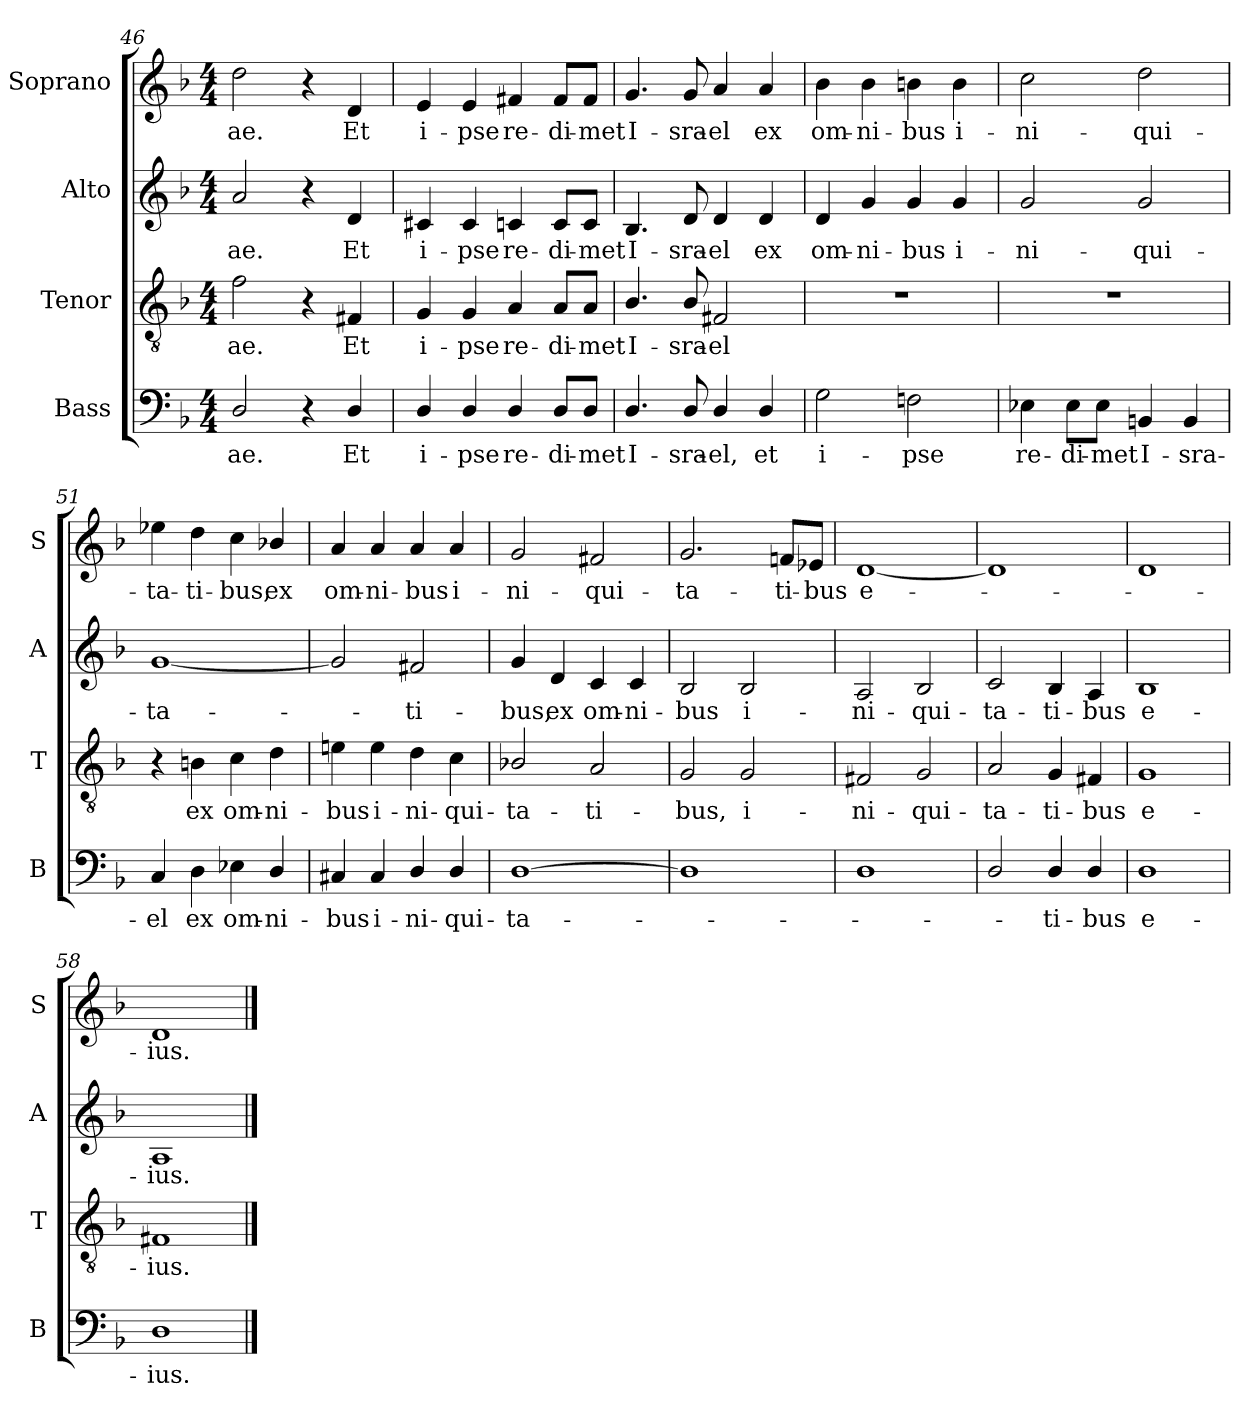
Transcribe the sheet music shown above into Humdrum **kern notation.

**kern	**text	**kern	**text	**kern	**text	**kern	**text
*part4	*part4	*part3	*part3	*part2	*part2	*part1	*part1
*staff4	*staff4	*staff3	*staff3	*staff2	*staff2	*staff1	*staff1
*I"Bass	*	*I"Tenor	*	*I"Alto	*	*I"Soprano	*
*I'B	*	*I'T	*	*I'A	*	*I'S	*
*clefF4	*	*clefGv2	*	*clefG2	*	*clefG2	*
*k[b-]	*	*k[b-]	*	*k[b-]	*	*k[b-]	*
*F:	*	*F:	*	*F:	*	*F:	*
*M4/4	*	*M4/4	*	*M4/4	*	*M4/4	*
=46	=46	=46	=46	=46	=46	=46	=46
!	!LO:LY:b	!	!LO:LY:b	!	!LO:LY:b	!	!LO:LY:b
2D/	-ae.	2f\	ae.	2a/	-ae.	2dd\	ae.
4r	.	4r	.	4r	.	4r	.
!	!LO:LY:b	!	!LO:LY:b	!	!LO:LY:b	!	!LO:LY:b
4D/	Et	4F#X/	Et	4d/	Et	4d/	Et
=47	=47	=47	=47	=47	=47	=47	=47
!	!LO:LY:b	!	!LO:LY:b	!	!LO:LY:b	!	!LO:LY:b
4D/	i-	4G/	i-	4c#X/	i-	4e/	i-
!	!LO:LY:b	!	!LO:LY:b	!	!LO:LY:b	!	!LO:LY:b
4D/	-pse	4G/	-pse	4c#/	-pse	4e/	-pse
!	!LO:LY:b	!	!LO:LY:b	!	!LO:LY:b	!	!LO:LY:b
4D/	re-	4A/	re-	4cn/	re-	4f#X/	re-
!	!LO:LY:b	!	!LO:LY:b	!	!LO:LY:b	!	!LO:LY:b
8D/L	-di-	8A/L	-di-	8c/L	-di-	8f#/L	-di-
!	!LO:LY:b	!	!LO:LY:b	!	!LO:LY:b	!	!LO:LY:b
8D/J	-met	8A/J	-met	8c/J	-met	8f#/J	-met
=48	=48	=48	=48	=48	=48	=48	=48
!	!LO:LY:b	!	!LO:LY:b	!	!LO:LY:b	!	!LO:LY:b
4.D/	I-	4.B-/	I-	4.B-/	I-	4.g/	I-
!	!LO:LY:b	!	!LO:LY:b	!	!LO:LY:b	!	!LO:LY:b
8D/	-sra-	8B-/	-sra-	8d/	-sra-	8g/	-sra-
!	!LO:LY:b	!	!LO:LY:b	!	!LO:LY:b	!	!LO:LY:b
4D/	-el,	2F#X/	-el	4d/	-el	4a/	-el
!	!LO:LY:b	!	!	!	!LO:LY:b	!	!LO:LY:b
4D/	et	.	.	4d/	ex	4a/	ex
=49	=49	=49	=49	=49	=49	=49	=49
!	!LO:LY:b	!	!	!	!LO:LY:b	!	!LO:LY:b
2G\	i-	1r	.	4d/	om-	4b-\	om-
!	!	!	!	!	!LO:LY:b	!	!LO:LY:b
.	.	.	.	4g/	-ni-	4b-\	-ni-
!	!LO:LY:b	!	!	!	!LO:LY:b	!	!LO:LY:b
2Fn\	-pse	.	.	4g/	-bus	4bn\	-bus
!	!	!	!	!	!LO:LY:b	!	!LO:LY:b
.	.	.	.	4g/	i-	4b\	i-
=50	=50	=50	=50	=50	=50	=50	=50
!	!LO:LY:b	!	!	!	!LO:LY:b	!	!LO:LY:b
4E-X\	re-	1r	.	2g/	-ni-	2cc\	-ni-
!	!LO:LY:b	!	!	!	!	!	!
8E-\L	-di-	.	.	.	.	.	.
!	!LO:LY:b	!	!	!	!	!	!
8E-\J	-met	.	.	.	.	.	.
!	!LO:LY:b	!	!	!	!LO:LY:b	!	!LO:LY:b
4BBn/	I-	.	.	2g/	-qui-	2dd\	-qui-
!	!LO:LY:b	!	!	!	!	!	!
4BB/	-sra-	.	.	.	.	.	.
=51	=51	=51	=51	=51	=51	=51	=51
!	!LO:LY:b	!	!	!	!LO:LY:b	!	!LO:LY:b
4C/	-el	4r	.	[1g	-ta-	4ee-X\	-ta-
!	!LO:LY:b	!	!LO:LY:b	!	!	!	!LO:LY:b
4D\	ex	4Bn\	ex	.	.	4dd\	-ti-
!	!LO:LY:b	!	!LO:LY:b	!	!	!	!LO:LY:b
4E-X\	om-	4c\	om-	.	.	4cc\	-bus,
!	!LO:LY:b	!	!LO:LY:b	!	!	!	!LO:LY:b
4D/	-ni-	4d\	-ni-	.	.	4b-X/	ex
!!LO:PB:g=z
=52	=52	=52	=52	=52	=52	=52	=52
!	!LO:LY:b	!	!LO:LY:b	!	!	!	!LO:LY:b
4C#X/	-bus	4en\	-bus	2g/]	.	4a/	om-
!	!LO:LY:b	!	!LO:LY:b	!	!	!	!LO:LY:b
4C#/	i-	4e\	i-	.	.	4a/	-ni-
!	!LO:LY:b	!	!LO:LY:b	!	!LO:LY:b	!	!LO:LY:b
4D/	-ni-	4d\	-ni-	2f#X/	ti-	4a/	-bus
!	!LO:LY:b	!	!LO:LY:b	!	!	!	!LO:LY:b
4D/	-qui-	4c\	-qui-	.	.	4a/	i-
=53	=53	=53	=53	=53	=53	=53	=53
!	!LO:LY:b	!	!LO:LY:b	!	!LO:LY:b	!	!LO:LY:b
[1D	-ta-	2B-X/	-ta-	4g/	-bus,	2g/	-ni-
!	!	!	!	!	!LO:LY:b	!	!
.	.	.	.	4d/	ex	.	.
!	!	!	!LO:LY:b	!	!LO:LY:b	!	!LO:LY:b
.	.	2A/	-ti-	4c/	om-	2f#X/	-qui-
!	!	!	!	!	!LO:LY:b	!	!
.	.	.	.	4c/	-ni-	.	.
=54	=54	=54	=54	=54	=54	=54	=54
!	!	!	!LO:LY:b	!	!LO:LY:b	!	!LO:LY:b
1D]	.	2G/	-bus,	2B-/	-bus	2.g/	-ta-
!	!	!	!LO:LY:b	!	!LO:LY:b	!	!
.	.	2G/	i-	2B-/	i-	.	.
!	!	!	!	!	!	!	!LO:LY:b
.	.	.	.	.	.	8fni/L	-ti-
!	!	!	!	!	!	!	!LO:LY:b
.	.	.	.	.	.	8e-X/J	-bus
=55	=55	=55	=55	=55	=55	=55	=55
*	*	*	*	*	*	*MM97	*
!	!	!	!LO:LY:b	!	!LO:LY:b	!	!LO:LY:b
1D	.	2F#X/	-ni-	2A/	-ni-	[1d	e-
!	!	!	!LO:LY:b	!	!LO:LY:b	!	!
.	.	2G/	-qui-	2B-/	-qui-	.	.
=56	=56	=56	=56	=56	=56	=56	=56
*	*	*	*	*	*	*MM92	*
!	!	!	!LO:LY:b	!	!LO:LY:b	!	!
2D/	.	2A/	-ta-	2c/	-ta-	1d]	.
!	!LO:LY:b	!	!LO:LY:b	!	!LO:LY:b	!	!
4D/	ti-	4G/	-ti-	4B-/	-ti-	.	.
!	!LO:LY:b	!	!LO:LY:b	!	!LO:LY:b	!	!
4D/	-bus	4F#X/	-bus	4A/	-bus	.	.
=57	=57	=57	=57	=57	=57	=57	=57
*	*	*	*	*	*	*MM87	*
!	!LO:LY:b	!	!LO:LY:b	!	!LO:LY:b	!	!
1D	e-	1G	e-	1B-	e-	1d	.
=58	=58	=58	=58	=58	=58	=58	=58
*	*	*	*	*	*	*MM85	*
!	!LO:LY:b	!	!LO:LY:b	!	!LO:LY:b	!	!LO:LY:b
1D	-ius.	1F#X	-ius.	1A	-ius.	1d	ius.
==	==	==	==	==	==	==	==
*-	*-	*-	*-	*-	*-	*-	*-
